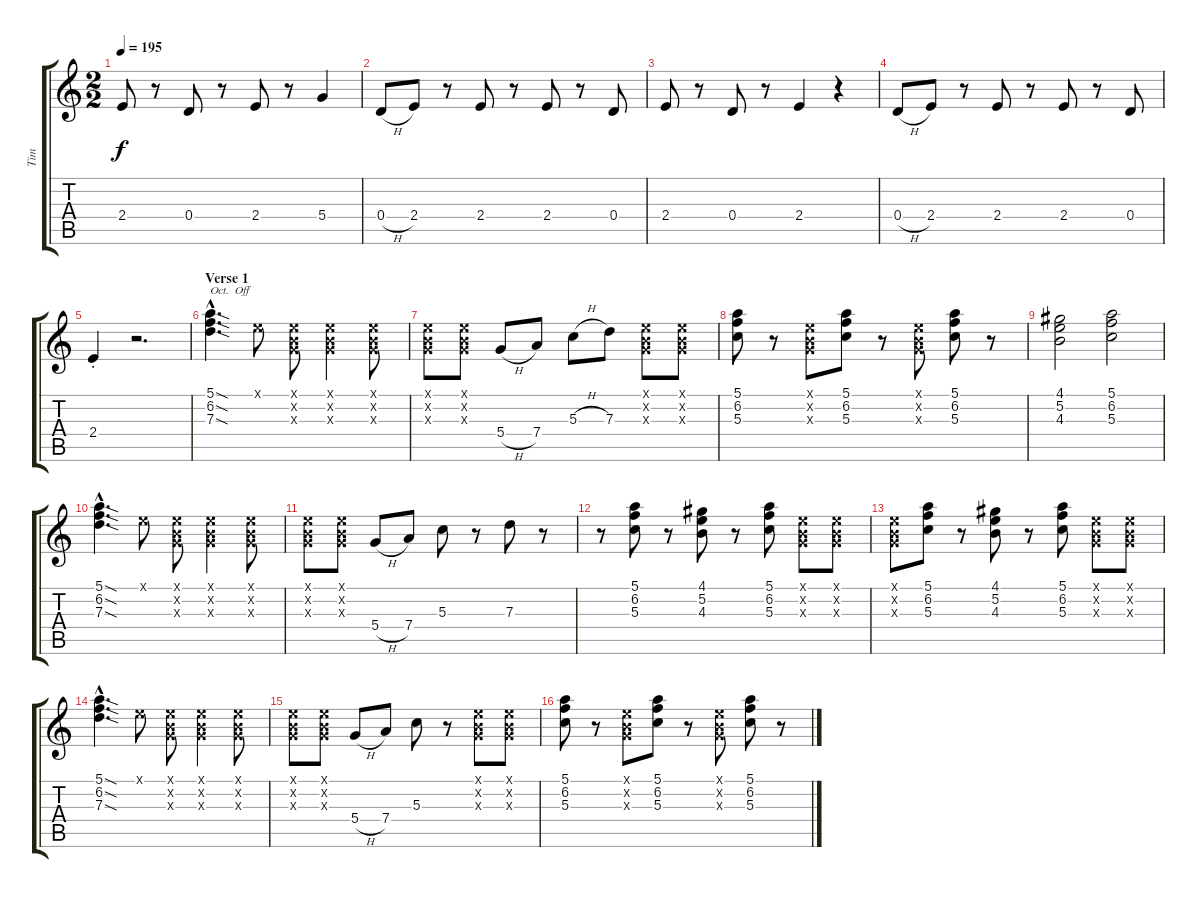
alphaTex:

\track ("Tim" "Tim") {instrument distortionguitar}
\staff {score tabs}
\tuning (E4 B3 G3 D3 A2 E2) {hide}
\ts (2 2)
\tempo 195
\clef g2
\ks c
2.4.8{dy f} r.8 0.4.8 r.8 2.4.8 r.8 5.4.4 |
0.4{h}.8 2.4.8 r.8 2.4.8 r.8 2.4.8 r.8 0.4.8 |
2.4.8 r.8 0.4.8 r.8 2.4.4 r.4 |
0.4{h}.8 2.4.8 r.8 2.4.8 r.8 2.4.8 r.8 0.4.8 |
2.4{st}.4 r.2{d} |
\section ("" "Verse 1")
(5.1{sod hac} 6.2{sod hac} 7.3{sod hac}).4{d txt "Oct.  Off"} 0.1{x}.8 (0.1{x} 0.2{x} 0.3{x}).8 (0.1{x} 0.2{x} 0.3{x}).4 (0.1{x} 0.2{x} 0.3{x}).8 |
(0.1{x} 0.2{x} 0.3{x}).8 (0.1{x} 0.2{x} 0.3{x}).8 5.4{h}.8 7.4.8 5.3{h}.8 7.3.8 (0.1{x} 0.2{x} 0.3{x}).8 (0.1{x} 0.2{x} 0.3{x}).8 |
(5.1 6.2 5.3).8 r.8 (0.1{x} 0.2{x} 0.3{x}).8 (5.1 6.2 5.3).8 r.8 (0.1{x} 0.2{x} 0.3{x}).8 (5.1 6.2 5.3).8 r.8 |
(4.1 5.2 4.3).2 (5.1 6.2 5.3).2 |
(5.1{sod hac} 6.2{sod hac} 7.3{sod hac}).4{d} 0.1{x}.8 (0.1{x} 0.2{x} 0.3{x}).8 (0.1{x} 0.2{x} 0.3{x}).4 (0.1{x} 0.2{x} 0.3{x}).8 |
(0.1{x} 0.2{x} 0.3{x}).8 (0.1{x} 0.2{x} 0.3{x}).8 5.4{h}.8 7.4.8 5.3.8 r.8 7.3.8 r.8 |
r.8 (5.1 6.2 5.3).8 r.8 (4.1 5.2 4.3).8 r.8 (5.1 6.2 5.3).8 (0.1{x} 0.2{x} 0.3{x}).8 (0.1{x} 0.2{x} 0.3{x}).8 |
(0.1{x} 0.2{x} 0.3{x}).8 (5.1 6.2 5.3).8 r.8 (4.1 5.2 4.3).8 r.8 (5.1 6.2 5.3).8 (0.1{x} 0.2{x} 0.3{x}).8 (0.1{x} 0.2{x} 0.3{x}).8 |
(5.1{sod hac} 6.2{sod hac} 7.3{sod hac}).4{d} 0.1{x}.8 (0.1{x} 0.2{x} 0.3{x}).8 (0.1{x} 0.2{x} 0.3{x}).4 (0.1{x} 0.2{x} 0.3{x}).8 |
(0.1{x} 0.2{x} 0.3{x}).8 (0.1{x} 0.2{x} 0.3{x}).8 5.4{h}.8 7.4.8 5.3.8 r.8 (0.1{x} 0.2{x} 0.3{x}).8 (0.1{x} 0.2{x} 0.3{x}).8 |
(5.1 6.2 5.3).8 r.8 (0.1{x} 0.2{x} 0.3{x}).8 (5.1 6.2 5.3).8 r.8 (0.1{x} 0.2{x} 0.3{x}).8 (5.1 6.2 5.3).8 r.8
